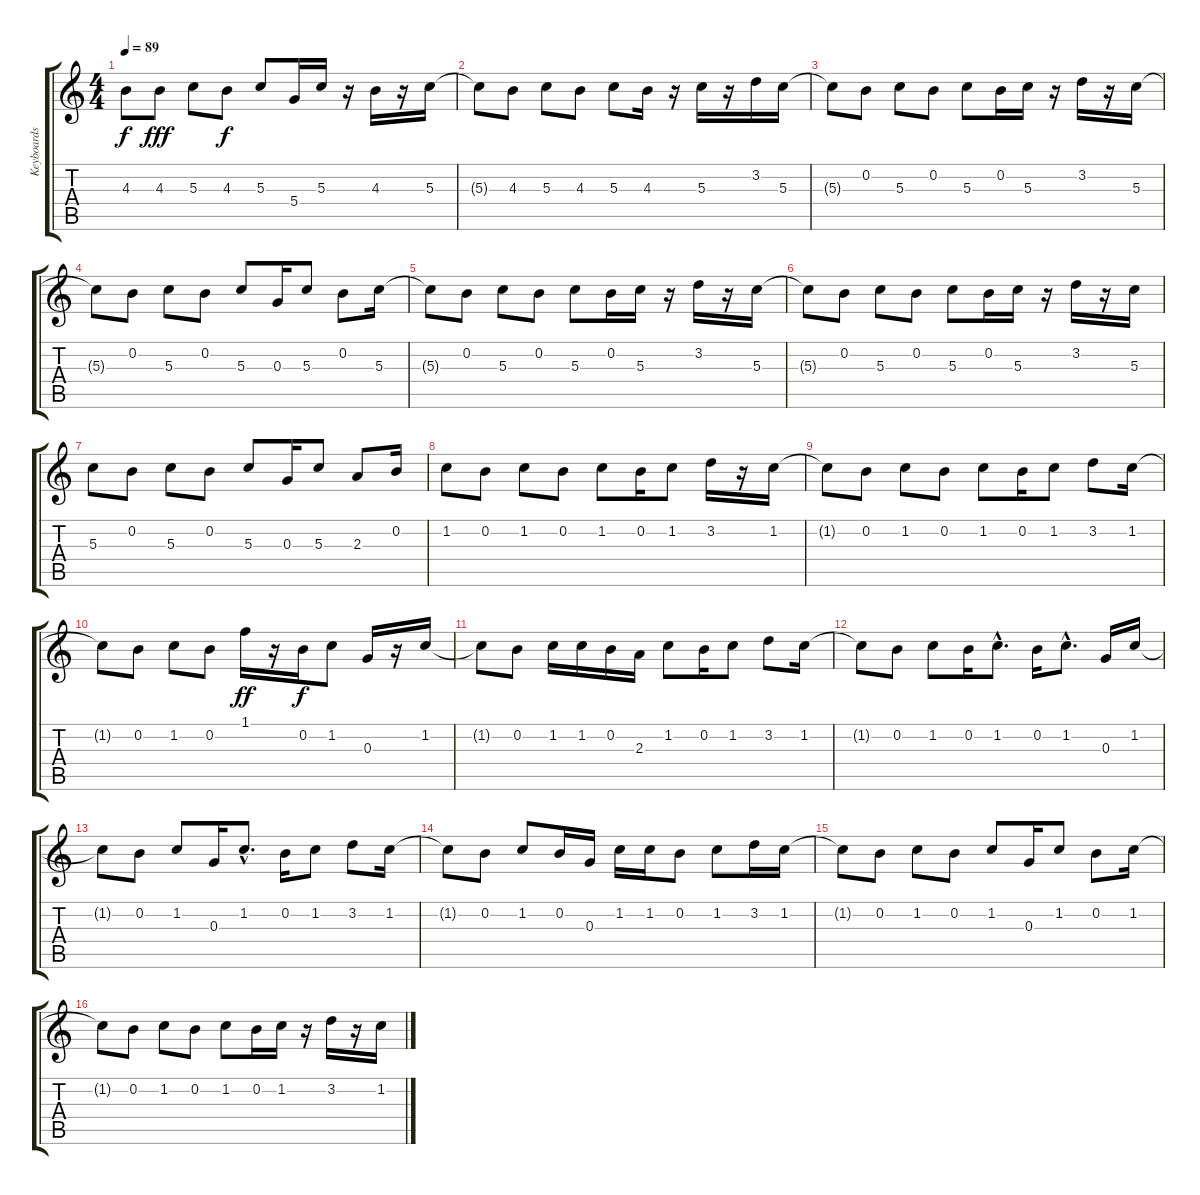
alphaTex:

\track ("Keyboards 3" "Keyboards ") {instrument distortionguitar}
\staff {score tabs}
\tuning (E4 B3 G3 D3 A2 E2) {hide}
\ts (4 4)
\tempo 89
\clef g2
\ks c
4.3{t}.8{dy f} 4.3.8{dy fff} 5.3.8 4.3.8{dy f} 5.3.8 5.4.16 5.3.16 r.16 4.3.16 r.16 5.3.16 |
5.3{t}.8 4.3.8 5.3.8 4.3.8 5.3.8 4.3.16 r.16 5.3.16 r.16 3.2.16 5.3.16 |
5.3{t}.8 0.2.8 5.3.8 0.2.8 5.3.8 0.2.16 5.3.16 r.16 3.2.16 r.16 5.3.16 |
5.3{t}.8 0.2.8 5.3.8 0.2.8 5.3.8 0.3.16 5.3.8 0.2.8 5.3.16 |
5.3{t}.8 0.2.8 5.3.8 0.2.8 5.3.8 0.2.16 5.3.16 r.16 3.2.16 r.16 5.3.16 |
5.3{t}.8 0.2.8 5.3.8 0.2.8 5.3.8 0.2.16 5.3.16 r.16 3.2.16 r.16 5.3.16 |
5.3.8 0.2.8 5.3.8 0.2.8 5.3.8 0.3.16 5.3.8 2.3.8 0.2.16 |
1.2.8 0.2.8 1.2.8 0.2.8 1.2.8 0.2.16 1.2.8 3.2.16 r.16 1.2.16 |
1.2{t}.8 0.2.8 1.2.8 0.2.8 1.2.8 0.2.16 1.2.8 3.2.8 1.2.16 |
1.2{t}.8 0.2.8 1.2.8 0.2.8 1.1.16{dy ff} r.16 0.2.16{dy f} 1.2.8 0.3.16 r.16 1.2.16 |
1.2{t}.8 0.2.8 1.2.16 1.2.16 0.2.16 2.3.16 1.2.8 0.2.16 1.2.8 3.2.8 1.2.16 |
1.2{t}.8 0.2.8 1.2.8 0.2.16 1.2{hac}.8{d} 0.2.16 1.2{hac}.8{d} 0.3.16 1.2.16 |
1.2{t}.8 0.2.8 1.2.8 0.3.16 1.2{hac}.8{d} 0.2.16 1.2.8 3.2.8 1.2.16 |
1.2{t}.8 0.2.8 1.2.8 0.2.16 0.3.16 1.2.16 1.2.16 0.2.8 1.2.8 3.2.16 1.2.16 |
1.2{t}.8 0.2.8{volume 13} 1.2.8{volume 13} 0.2.8{volume 12} 1.2.8{volume 12} 0.3.16{volume 12} 1.2.8{volume 12} 0.2.8{volume 11} 1.2.16{volume 11} |
1.2{t}.8 0.2.8{volume 10} 1.2.8{volume 10} 0.2.8{volume 9} 1.2.8{volume 9} 0.2.16{volume 8} 1.2.16{volume 8} r.16 3.2.16{volume 8} r.16 1.2.16{volume 7}
